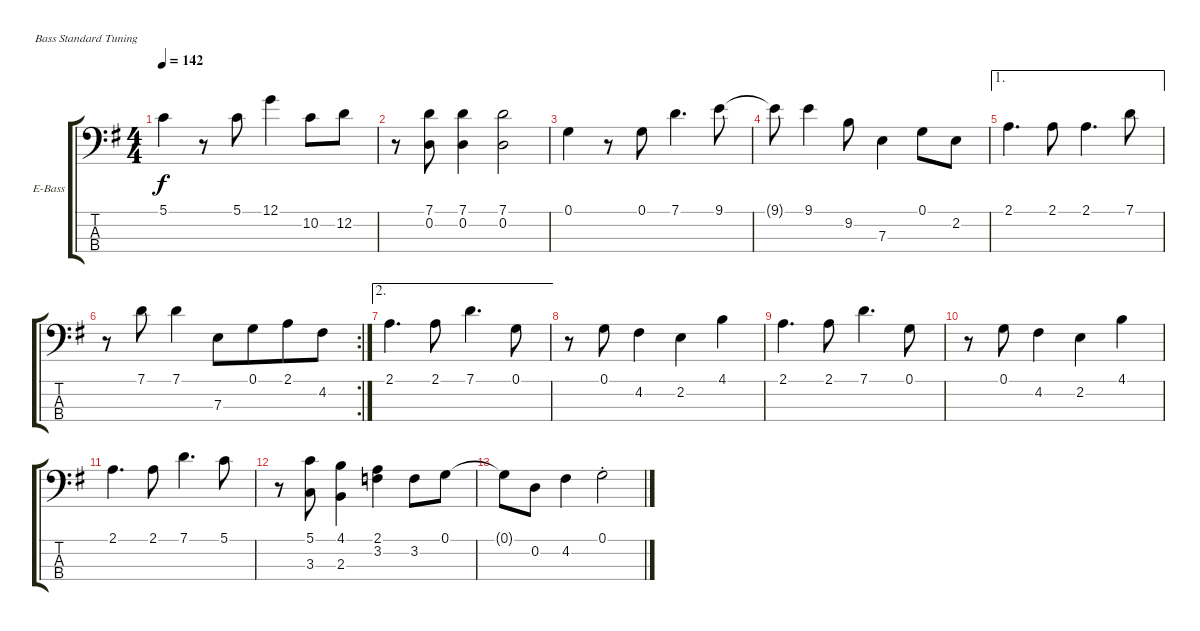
\bracketExtendMode groupsimilarinstruments
\firstSystemTrackNameOrientation horizontal
\otherSystemsTrackNameOrientation horizontal
\track ("Electric Bass" "E-Bass") {instrument electricbassfinger}
\staff {score tabs}
\tuning (G2 D2 A1 E1)
\ts (4 4)
\tempo 142
\clef f4
\ks g
5.1.4{dy f} r.8 5.1.8 12.1.4 10.2.8 12.2.8 |
r.8 (7.1 0.2).8 (7.1 0.2).4 (7.1 0.2).2 |
0.1.4 r.8 0.1.8 7.1.4{d} 9.1.8 |
9.1{t}.8 9.1.4 9.2.8 7.3.4 0.1.8 2.2.8 |
\ae 1
2.1.4{d} 2.1.8 2.1.4{d} 7.1.8 |
\rc 2
r.8 7.1.8 7.1.4 7.3.8 0.1.8{beam merge} 2.1.8 4.2.8 |
\ae 2
2.1.4{d} 2.1.8 7.1.4{d} 0.1.8 |
r.8 0.1.8 4.2.4 2.2.4 4.1.4 |
2.1.4{d} 2.1.8 7.1.4{d} 0.1.8 |
r.8 0.1.8 4.2.4 2.2.4 4.1.4 |
2.1.4{d} 2.1.8 7.1.4{d} 5.1.8 |
r.8 (5.1 3.3).8 (4.1 2.3).4 (2.1 3.2).4 3.2.8 0.1.8 |
0.1{t}.8 0.2.8 4.2.4 0.1{st}.2
